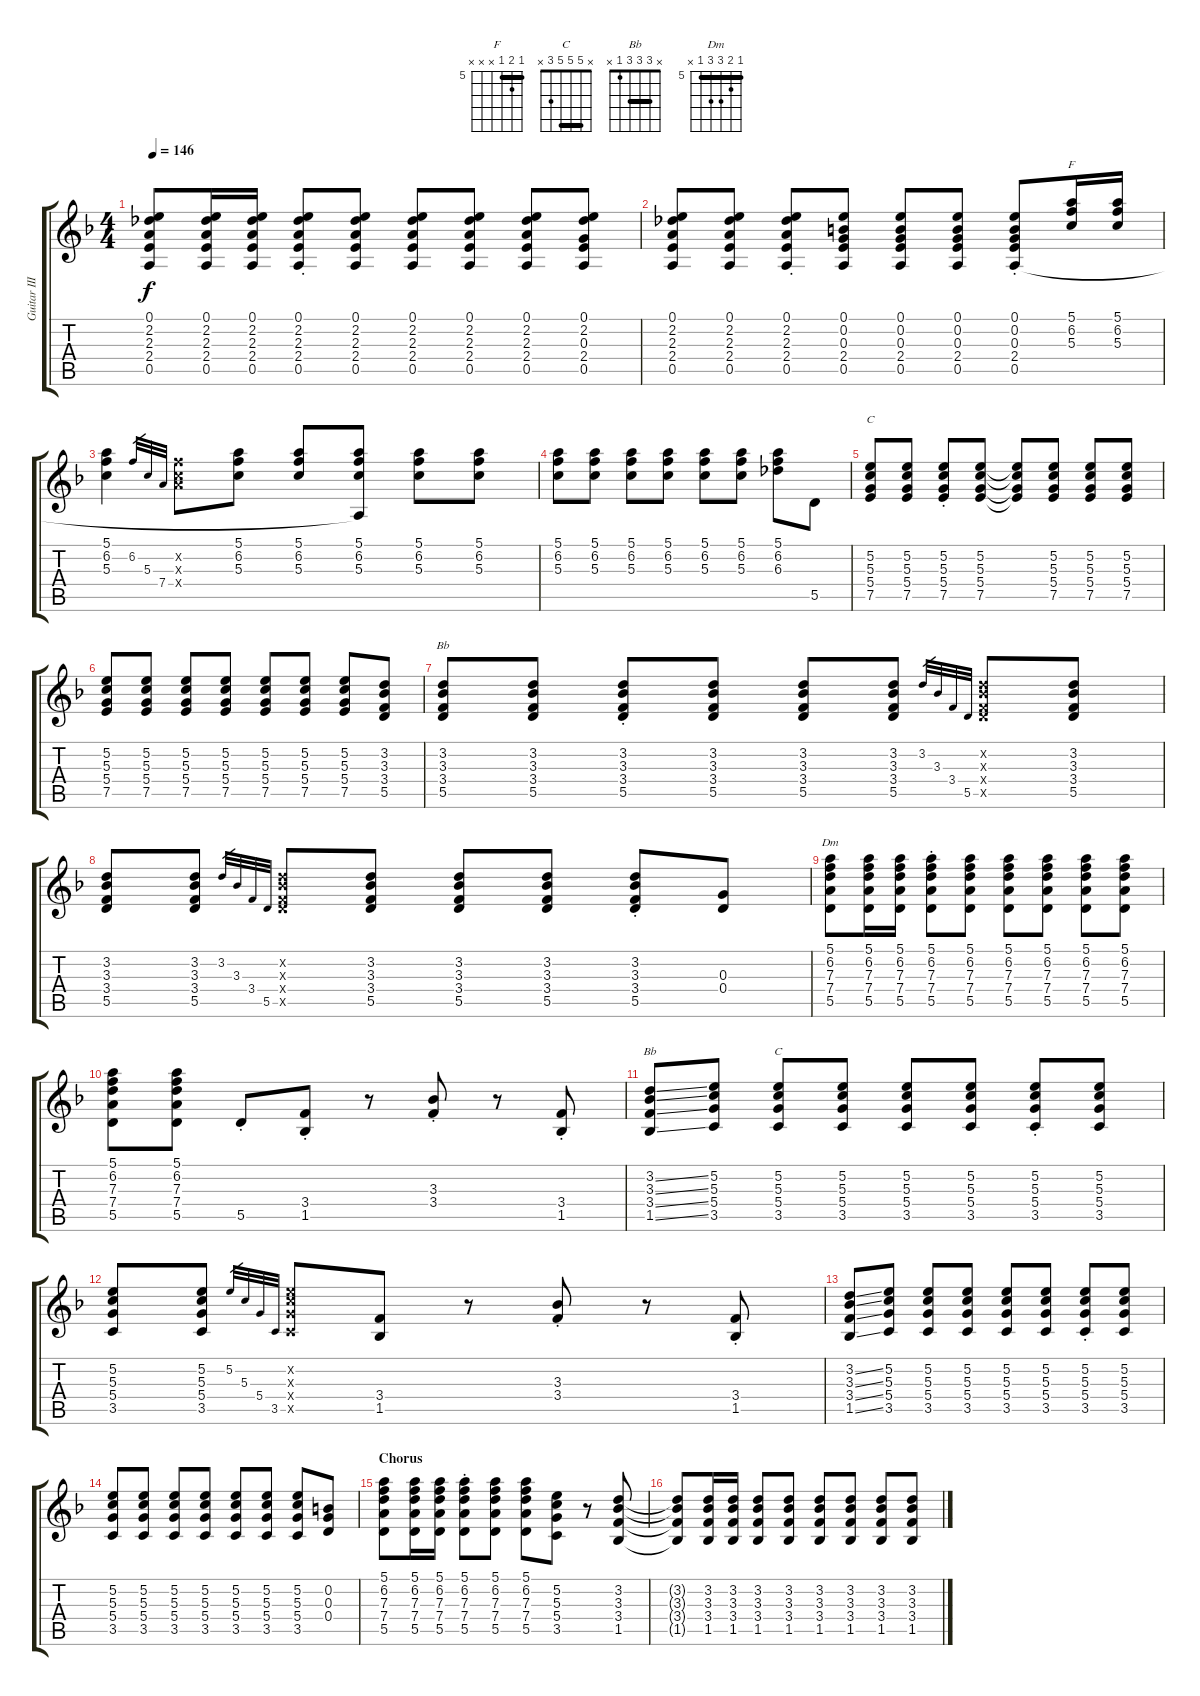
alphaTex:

\track ("Guitar III" "Guitar III") {instrument electricguitarclean}
\staff {score tabs}
\tuning (E4 B3 G3 D3 A2 E2) {hide}
\chord ("F" 5 6 5 x x x) {firstfret 5 barre 5}
\chord ("C" x 5 5 5 7 x) {firstfret 5 barre 5}
\chord ("Bb" x 3 3 3 5 x) {barre 3}
\chord ("Dm" 5 6 7 7 5 x) {firstfret 5 barre 5}
\chord ("Bb" x 3 3 3 1 x) {barre 3}
\chord ("C" x 5 5 5 3 x) {barre 5}
\ts (4 4)
\tempo 146
\clef g2
\ks f
(0.1 2.2 2.3 2.4 0.5).8{dy f} (0.1 2.2 2.3 2.4 0.5).16 (0.1 2.2 2.3 2.4 0.5).16 (0.1{st} 2.2{st} 2.3{st} 2.4{st} 0.5{st}).8 (0.1 2.2 2.3 2.4 0.5).8 (0.1 2.2 2.3 2.4 0.5).8 (0.1 2.2 2.3 2.4 0.5).8 (0.1 2.2 2.3 2.4 0.5).8 (0.1 2.2 0.3 2.4 0.5).8 |
(0.1 2.2 2.3 2.4 0.5).8 (0.1 2.2 2.3 2.4 0.5).8 (0.1{st} 2.2{st} 2.3{st} 2.4{st} 0.5{st}).8 (0.1 0.2 0.3 2.4 0.5).8 (0.1 0.2 0.3 2.4 0.5).8 (0.1 0.2 0.3 2.4 0.5).8 (0.1{st} 0.2{st} 0.3{st} 2.4{st} 0.5{st}).8 (5.1 6.2 5.3).16{ch "F"} (5.1 6.2 5.3).16 |
(5.1 6.2 5.3).4 6.2.32{gr} 5.3.32{gr} 7.4.32{gr} (6.2{x} 5.3{x} 7.4{x}).8 (5.1 6.2 5.3).8 (5.1 6.2 5.3).8 (5.1 6.2 5.3 0.5{t}).8 (5.1 6.2 5.3).8 (5.1 6.2 5.3).8 |
(5.1 6.2 5.3).8 (5.1 6.2 5.3).8 (5.1 6.2 5.3).8 (5.1 6.2 5.3).8 (5.1 6.2 5.3).8 (5.1 6.2 5.3).8 (5.1 6.2 6.3).8 5.5.8 |
(5.2 5.3 5.4 7.5).8{ch "C"} (5.2 5.3 5.4 7.5).8 (5.2{st} 5.3{st} 5.4{st} 7.5{st}).8 (5.2 5.3 5.4 7.5).8 (5.2{t} 5.3{t} 5.4{t} 7.5{t}).8 (5.2 5.3 5.4 7.5).8 (5.2 5.3 5.4 7.5).8 (5.2 5.3 5.4 7.5).8 |
(5.2 5.3 5.4 7.5).8 (5.2 5.3 5.4 7.5).8 (5.2 5.3 5.4 7.5).8 (5.2 5.3 5.4 7.5).8 (5.2 5.3 5.4 7.5).8 (5.2 5.3 5.4 7.5).8 (5.2 5.3 5.4 7.5).8 (3.2 3.3 3.4 5.5).8 |
(3.2 3.3 3.4 5.5).8{ch "Bb"} (3.2 3.3 3.4 5.5).8 (3.2{st} 3.3{st} 3.4{st} 5.5{st}).8 (3.2 3.3 3.4 5.5).8 (3.2 3.3 3.4 5.5).8 (3.2 3.3 3.4 5.5).8 3.2.32{gr} 3.3.32{gr} 3.4.32{gr} 5.5.32{gr} (3.2{x} 3.3{x} 3.4{x} 5.5{x}).8 (3.2 3.3 3.4 5.5).8 |
(3.2 3.3 3.4 5.5).8 (3.2 3.3 3.4 5.5).8 3.2.32{gr} 3.3.32{gr} 3.4.32{gr} 5.5.32{gr} (3.2{x} 3.3{x} 3.4{x} 5.5{x}).8 (3.2 3.3 3.4 5.5).8 (3.2 3.3 3.4 5.5).8 (3.2 3.3 3.4 5.5).8 (3.2{st} 3.3{st} 3.4{st} 5.5{st}).8 (0.3 0.4).8 |
(5.1 6.2 7.3 7.4 5.5).8{ch "Dm"} (5.1 6.2 7.3 7.4 5.5).16 (5.1 6.2 7.3 7.4 5.5).16 (5.1{st} 6.2{st} 7.3{st} 7.4{st} 5.5{st}).8 (5.1 6.2 7.3 7.4 5.5).8 (5.1 6.2 7.3 7.4 5.5).8 (5.1 6.2 7.3 7.4 5.5).8 (5.1 6.2 7.3 7.4 5.5).8 (5.1 6.2 7.3 7.4 5.5).8 |
(5.1 6.2 7.3 7.4 5.5).8 (5.1 6.2 7.3 7.4 5.5).8 5.5{st}.8 (3.4{st} 1.5{st}).8 r.8 (3.3{st} 3.4{st}).8 r.8 (3.4{st} 1.5{st}).8 |
(3.2{ss} 3.3{ss} 3.4{ss} 1.5{ss}).8{ch "Bb"} (5.2 5.3 5.4 3.5).8 (5.2 5.3 5.4 3.5).8{ch "C"} (5.2 5.3 5.4 3.5).8 (5.2 5.3 5.4 3.5).8 (5.2 5.3 5.4 3.5).8 (5.2{st} 5.3{st} 5.4{st} 3.5{st}).8 (5.2 5.3 5.4 3.5).8 |
(5.2 5.3 5.4 3.5).8 (5.2 5.3 5.4 3.5).8 5.2.32{gr} 5.3.32{gr} 5.4.32{gr} 3.5.32{gr} (5.2{x} 5.3{x} 5.4{x} 3.5{x}).8 (3.4 1.5).8 r.8 (3.3{st} 3.4{st}).8 r.8 (3.4{st} 1.5{st}).8 |
(3.2{ss} 3.3{ss} 3.4{ss} 1.5{ss}).8 (5.2 5.3 5.4 3.5).8 (5.2 5.3 5.4 3.5).8 (5.2 5.3 5.4 3.5).8 (5.2 5.3 5.4 3.5).8 (5.2 5.3 5.4 3.5).8 (5.2{st} 5.3{st} 5.4{st} 3.5{st}).8 (5.2 5.3 5.4 3.5).8 |
(5.2 5.3 5.4 3.5).8 (5.2 5.3 5.4 3.5).8 (5.2 5.3 5.4 3.5).8 (5.2 5.3 5.4 3.5).8 (5.2 5.3 5.4 3.5).8 (5.2 5.3 5.4 3.5).8 (5.2 5.3 5.4 3.5).8 (0.2 0.3 0.4).8 |
\section ("" "Chorus")
(5.1 6.2 7.3 7.4 5.5).8 (5.1 6.2 7.3 7.4 5.5).16 (5.1 6.2 7.3 7.4 5.5).16 (5.1{st} 6.2{st} 7.3{st} 7.4{st} 5.5{st}).8 (5.1 6.2 7.3 7.4 5.5).8 (5.1 6.2 7.3 7.4 5.5).8 (5.2 5.3 5.4 3.5).8 r.8 (3.2 3.3 3.4 1.5).8 |
(3.2{t} 3.3{t} 3.4{t} 1.5{t}).8 (3.2 3.3 3.4 1.5).16 (3.2 3.3 3.4 1.5).16 (3.2 3.3 3.4 1.5).8 (3.2 3.3 3.4 1.5).8 (3.2 3.3 3.4 1.5).8 (3.2 3.3 3.4 1.5).8 (3.2 3.3 3.4 1.5).8 (3.2 3.3 3.4 1.5).8
